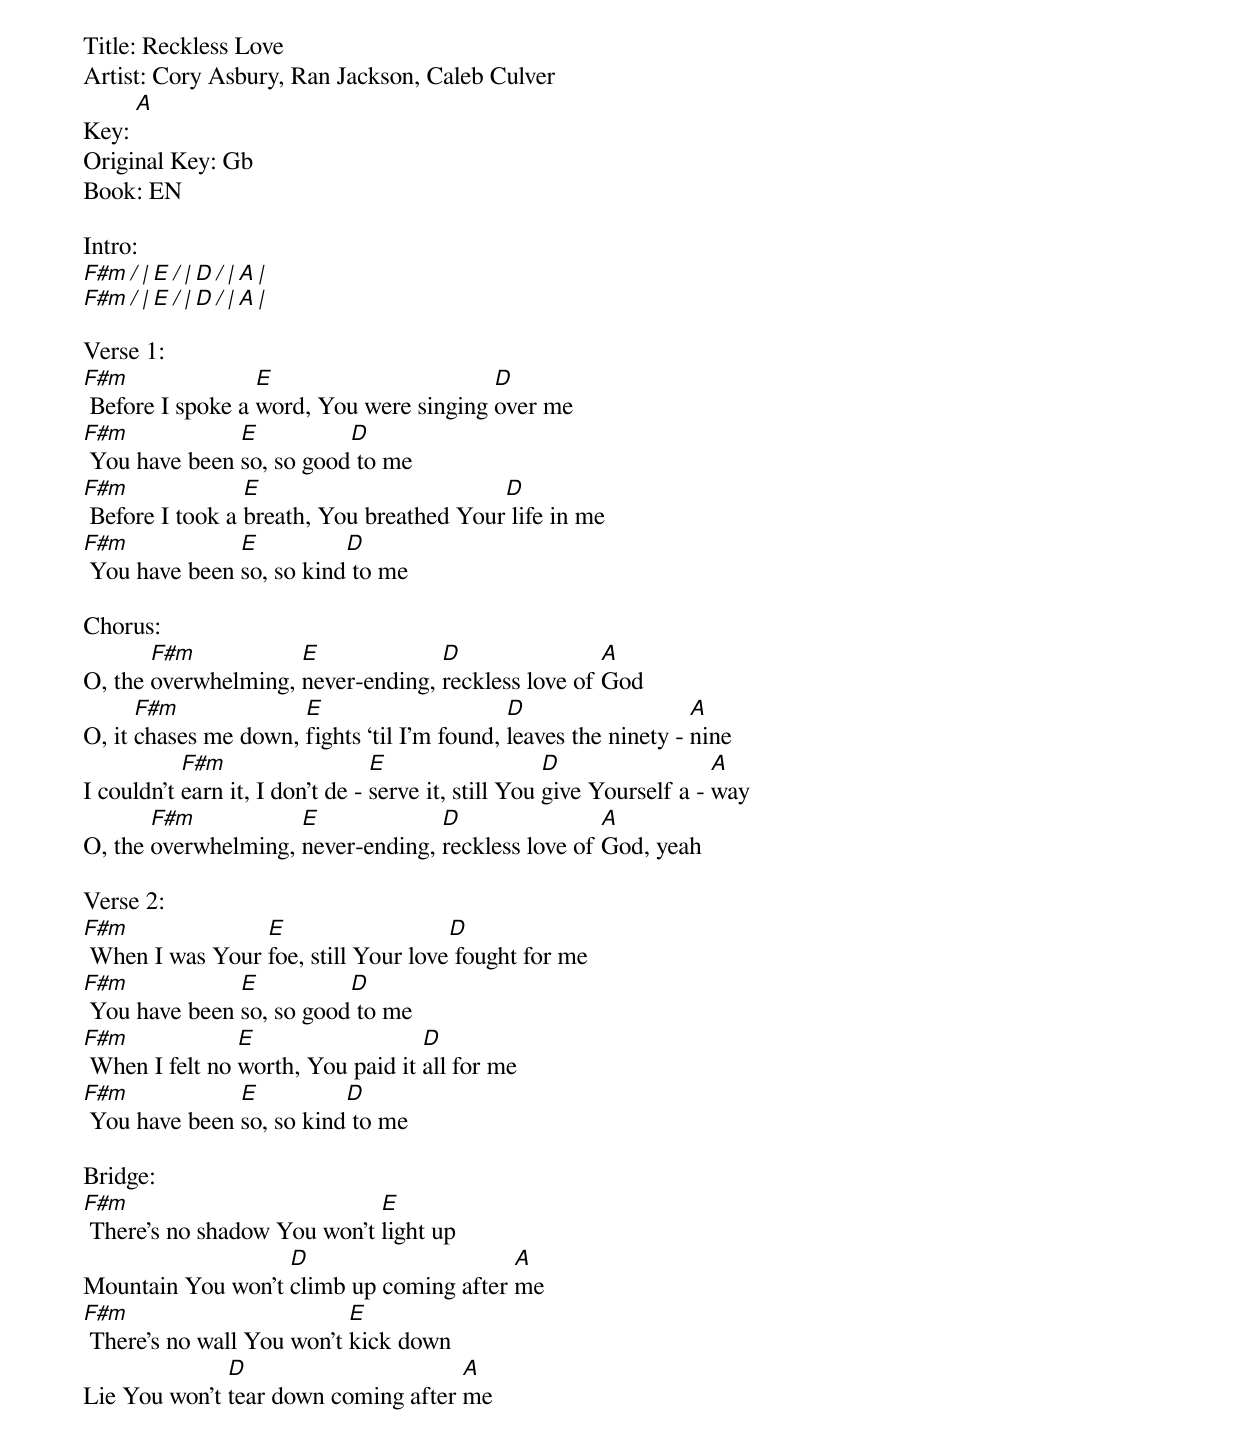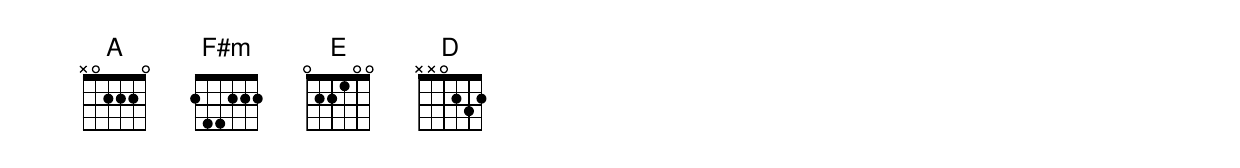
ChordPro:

Title: Reckless Love
Artist: Cory Asbury, Ran Jackson, Caleb Culver
Key: [A]
Original Key: Gb
Book: EN

Intro:
[F#m][/][|][E][/][|][D][/][|][A][|]
[F#m][/][|][E][/][|][D][/][|][A][|]

Verse 1:
[F#m] Before I spoke a [E]word, You were singing [D]over me
[F#m] You have been [E]so, so good[D] to me
[F#m] Before I took a [E]breath, You breathed Your[D] life in me
[F#m] You have been [E]so, so kind[D] to me

Chorus:
O, the [F#m]overwhelming, [E]never-ending, [D]reckless love of [A]God
O, it [F#m]chases me down, [E]fights ‘til I’m found, [D]leaves the ninety - [A]nine
I couldn’t [F#m]earn it, I don’t de - [E]serve it, still You [D]give Yourself a - [A]way
O, the [F#m]overwhelming, [E]never-ending, [D]reckless love of [A]God, yeah

Verse 2:
[F#m] When I was Your [E]foe, still Your love[D] fought for me
[F#m] You have been [E]so, so good[D] to me
[F#m] When I felt no [E]worth, You paid it [D]all for me
[F#m] You have been [E]so, so kind[D] to me

Bridge:
[F#m] There’s no shadow You won’t [E]light up
Mountain You won’t [D]climb up coming after [A]me
[F#m] There’s no wall You won’t [E]kick down
Lie You won’t [D]tear down coming after [A]me
